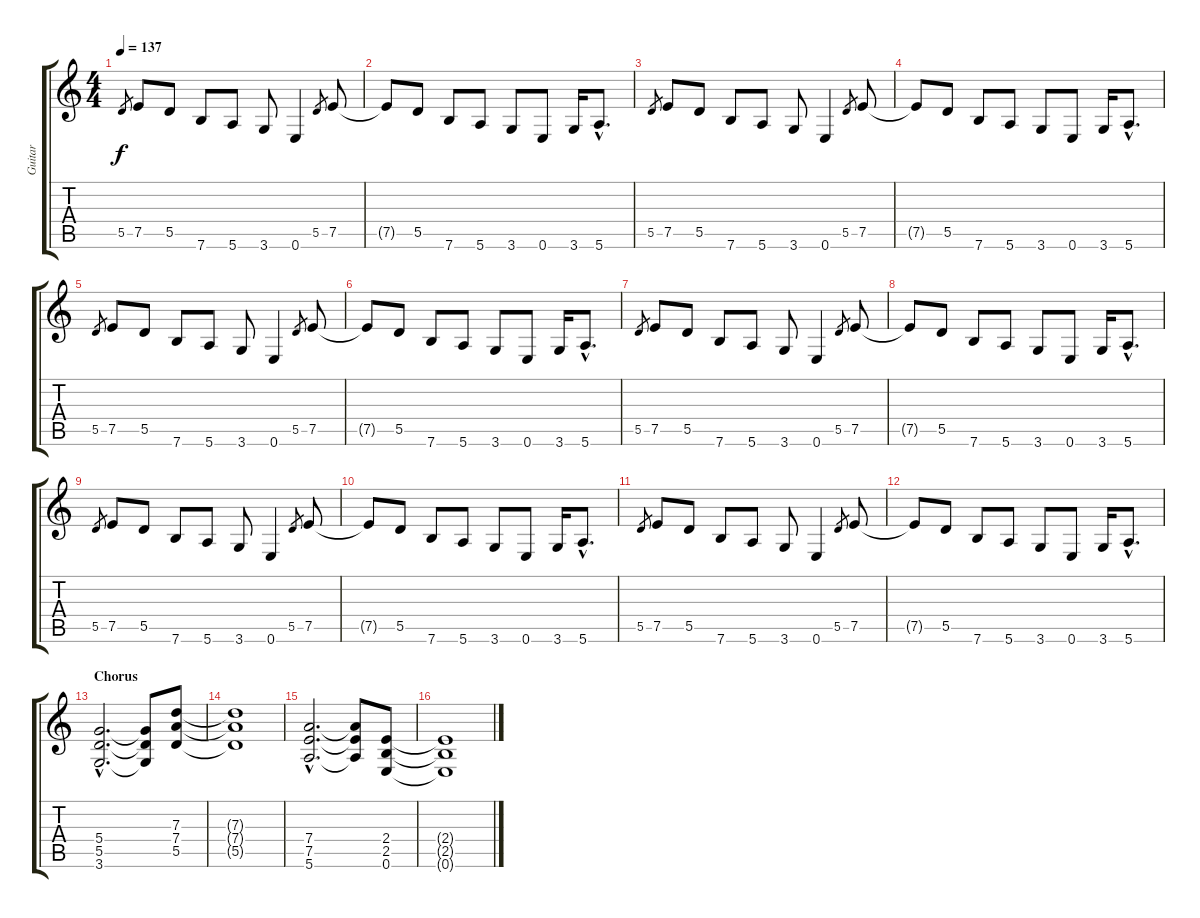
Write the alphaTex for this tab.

\track ("Guitar" "Guitar") {instrument distortionguitar}
\staff {score tabs}
\tuning (E4 B3 G3 D3 A2 E2) {hide}
\ts (4 4)
\tempo 137
\clef g2
\ks c
5.5.8{gr dy f} 7.5.8 5.5.8 7.6.8 5.6.8 3.6.8 0.6.4 5.5.8{gr} 7.5.8 |
7.5{t}.8 5.5.8 7.6.8 5.6.8 3.6.8 0.6.8 3.6.16 5.6{hac}.8{d} |
5.5.8{gr} 7.5.8 5.5.8 7.6.8 5.6.8 3.6.8 0.6.4 5.5.8{gr} 7.5.8 |
7.5{t}.8 5.5.8 7.6.8 5.6.8 3.6.8 0.6.8 3.6.16 5.6{hac}.8{d} |
5.5.8{gr} 7.5.8 5.5.8 7.6.8 5.6.8 3.6.8 0.6.4 5.5.8{gr} 7.5.8 |
7.5{t}.8 5.5.8 7.6.8 5.6.8 3.6.8 0.6.8 3.6.16 5.6{hac}.8{d} |
5.5.8{gr} 7.5.8 5.5.8 7.6.8 5.6.8 3.6.8 0.6.4 5.5.8{gr} 7.5.8 |
7.5{t}.8 5.5.8 7.6.8 5.6.8 3.6.8 0.6.8 3.6.16 5.6{hac}.8{d} |
5.5.8{gr} 7.5.8 5.5.8 7.6.8 5.6.8 3.6.8 0.6.4 5.5.8{gr} 7.5.8 |
7.5{t}.8 5.5.8 7.6.8 5.6.8 3.6.8 0.6.8 3.6.16 5.6{hac}.8{d} |
5.5.8{gr} 7.5.8 5.5.8 7.6.8 5.6.8 3.6.8 0.6.4 5.5.8{gr} 7.5.8 |
7.5{t}.8 5.5.8 7.6.8 5.6.8 3.6.8 0.6.8 3.6.16 5.6{hac}.8{d} |
\section ("" "Chorus")
(5.4{hac} 5.5{hac} 3.6{hac}).2{d} (5.4{t} 5.5{t} 3.6{t}).8 (7.3 7.4 5.5).8 |
(7.3{t} 7.4{t} 5.5{t}).1 |
(7.4{hac} 7.5{hac} 5.6{hac}).2{d} (7.4{t} 7.5{t} 5.6{t}).8 (2.4 2.5 0.6).8 |
(2.4{t} 2.5{t} 0.6{t}).1
